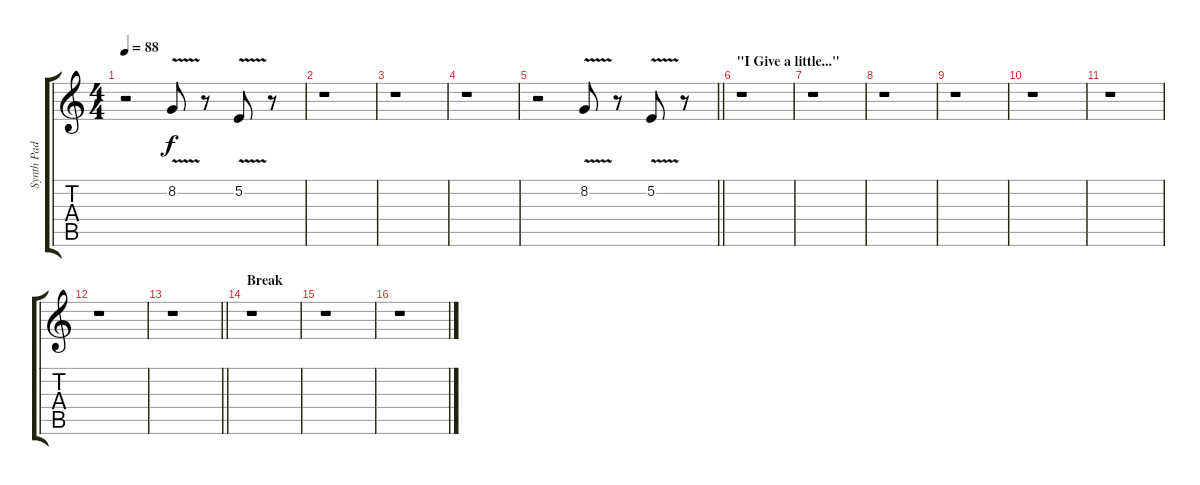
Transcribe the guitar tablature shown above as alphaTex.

\track ("Synth Pad" "Synth Pad") {instrument bagpipe}
\staff {score tabs}
\tuning (E4 B3 G3 D3 A2 E2) {hide}
\ts (4 4)
\tempo 88
\clef g2
\ks c
r.2{dy f} 8.2{v}.8 r.8 5.2{v}.8 r.8 |
r.1 |
r.1 |
r.1 |
\barLineRight lightlight
r.2 8.2{v}.8 r.8 5.2{v}.8 r.8 |
\section ("" "\"I Give a little...\"")
r.1 |
r.1 |
r.1 |
r.1 |
r.1 |
r.1 |
r.1 |
\barLineRight lightlight
r.1 |
\section ("" "Break")
r.1 |
r.1 |
r.1
